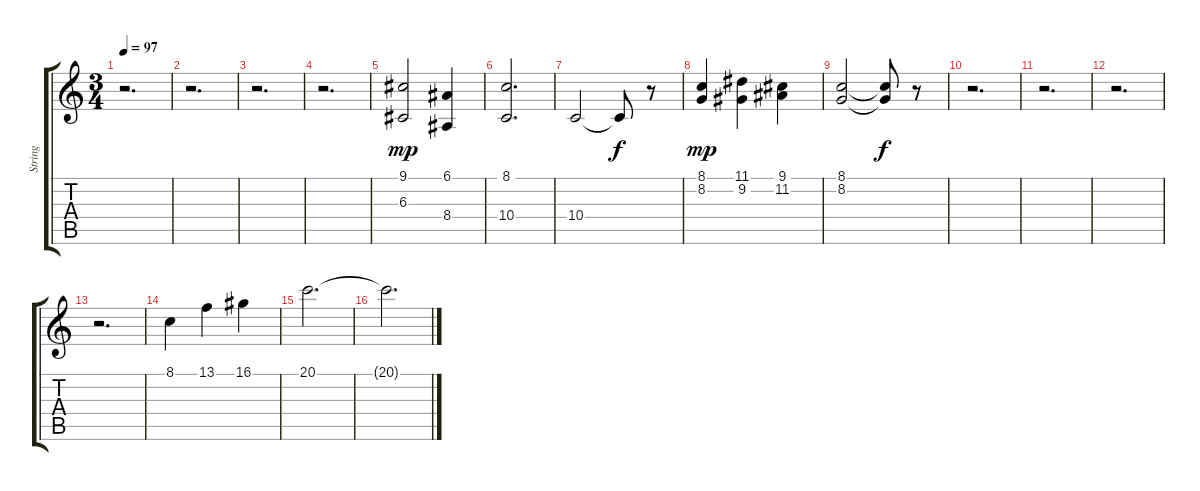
\track ("String" "String") {instrument stringensemble1}
\staff {score tabs}
\tuning (E4 B3 G3 D3 A2 E2) {hide}
\ts (3 4)
\tempo 97
\clef g2
\ks c
r.2{d dy mp} |
r.2{d} |
r.2{d} |
r.2{d} |
(9.1 6.3).2 (6.1 8.4).4 |
(8.1 10.4).2{d} |
10.4.2 10.4{t}.8{dy f} r.8 |
(8.1 8.2).4{dy mp} (11.1 9.2).4 (9.1 11.2).4 |
(8.1 8.2).2 (8.1{t} 8.2{t}).8{dy f} r.8 |
r.2{d} |
r.2{d} |
r.2{d} |
r.2{d} |
8.1.4 13.1.4 16.1.4 |
20.1.2{d} |
20.1{t}.2{d}
